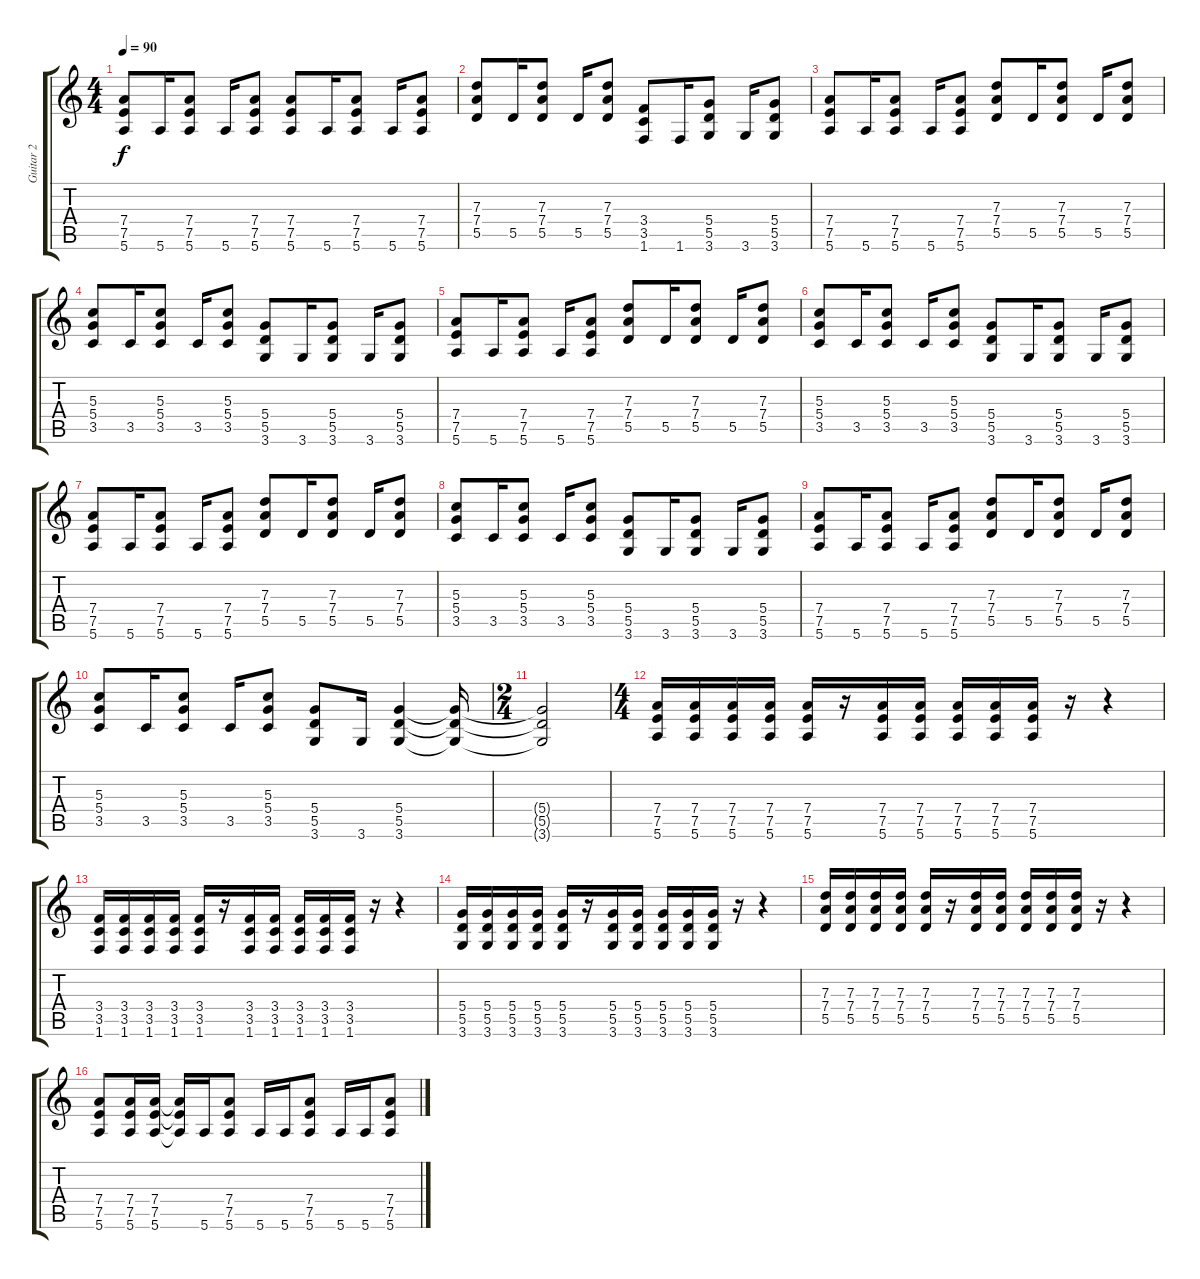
\track ("Guitar 2" "Guitar 2") {instrument acousticguitarnylon}
\staff {score tabs}
\tuning (E4 B3 G3 D3 A2 E2) {hide}
\ts (4 4)
\tempo 90
\clef g2
\ks c
(7.4 7.5 5.6).8{dy f} 5.6.16 (7.4 7.5 5.6).8 5.6.16 (7.4 7.5 5.6).8 (7.4 7.5 5.6).8 5.6.16 (7.4 7.5 5.6).8 5.6.16 (7.4 7.5 5.6).8 |
(7.3 7.4 5.5).8 5.5.16 (7.3 7.4 5.5).8 5.5.16 (7.3 7.4 5.5).8 (3.4 3.5 1.6).8 1.6.16 (5.4 5.5 3.6).8 3.6.16 (5.4 5.5 3.6).8 |
(7.4 7.5 5.6).8 5.6.16 (7.4 7.5 5.6).8 5.6.16 (7.4 7.5 5.6).8 (7.3 7.4 5.5).8 5.5.16 (7.3 7.4 5.5).8 5.5.16 (7.3 7.4 5.5).8 |
(5.3 5.4 3.5).8 3.5.16 (5.3 5.4 3.5).8 3.5.16 (5.3 5.4 3.5).8 (5.4 5.5 3.6).8 3.6.16 (5.4 5.5 3.6).8 3.6.16 (5.4 5.5 3.6).8 |
(7.4 7.5 5.6).8 5.6.16 (7.4 7.5 5.6).8 5.6.16 (7.4 7.5 5.6).8 (7.3 7.4 5.5).8 5.5.16 (7.3 7.4 5.5).8 5.5.16 (7.3 7.4 5.5).8 |
(5.3 5.4 3.5).8 3.5.16 (5.3 5.4 3.5).8 3.5.16 (5.3 5.4 3.5).8 (5.4 5.5 3.6).8 3.6.16 (5.4 5.5 3.6).8 3.6.16 (5.4 5.5 3.6).8 |
(7.4 7.5 5.6).8 5.6.16 (7.4 7.5 5.6).8 5.6.16 (7.4 7.5 5.6).8 (7.3 7.4 5.5).8 5.5.16 (7.3 7.4 5.5).8 5.5.16 (7.3 7.4 5.5).8 |
(5.3 5.4 3.5).8 3.5.16 (5.3 5.4 3.5).8 3.5.16 (5.3 5.4 3.5).8 (5.4 5.5 3.6).8 3.6.16 (5.4 5.5 3.6).8 3.6.16 (5.4 5.5 3.6).8 |
(7.4 7.5 5.6).8 5.6.16 (7.4 7.5 5.6).8 5.6.16 (7.4 7.5 5.6).8 (7.3 7.4 5.5).8 5.5.16 (7.3 7.4 5.5).8 5.5.16 (7.3 7.4 5.5).8 |
(5.3 5.4 3.5).8 3.5.16 (5.3 5.4 3.5).8 3.5.16 (5.3 5.4 3.5).8 (5.4 5.5 3.6).8 3.6.16 (5.4 5.5 3.6).4 (5.4{t} 5.5{t} 3.6{t}).16 |
\ts (2 4)
(5.4{t} 5.5{t} 3.6{t}).2 |
\ts (4 4)
(7.4 7.5 5.6).16 (7.4 7.5 5.6).16 (7.4 7.5 5.6).16 (7.4 7.5 5.6).16 (7.4 7.5 5.6).16 r.16 (7.4 7.5 5.6).16 (7.4 7.5 5.6).16 (7.4 7.5 5.6).16 (7.4 7.5 5.6).16 (7.4 7.5 5.6).16 r.16 r.4 |
(3.4 3.5 1.6).16 (3.4 3.5 1.6).16 (3.4 3.5 1.6).16 (3.4 3.5 1.6).16 (3.4 3.5 1.6).16 r.16 (3.4 3.5 1.6).16 (3.4 3.5 1.6).16 (3.4 3.5 1.6).16 (3.4 3.5 1.6).16 (3.4 3.5 1.6).16 r.16 r.4 |
(5.4 5.5 3.6).16 (5.4 5.5 3.6).16 (5.4 5.5 3.6).16 (5.4 5.5 3.6).16 (5.4 5.5 3.6).16 r.16 (5.4 5.5 3.6).16 (5.4 5.5 3.6).16 (5.4 5.5 3.6).16 (5.4 5.5 3.6).16 (5.4 5.5 3.6).16 r.16 r.4 |
(7.3 7.4 5.5).16 (7.3 7.4 5.5).16 (7.3 7.4 5.5).16 (7.3 7.4 5.5).16 (7.3 7.4 5.5).16 r.16 (7.3 7.4 5.5).16 (7.3 7.4 5.5).16 (7.3 7.4 5.5).16 (7.3 7.4 5.5).16 (7.3 7.4 5.5).16 r.16 r.4 |
(7.4 7.5 5.6).8{instrument distortionguitar} (7.4 7.5 5.6).16 (7.4 7.5 5.6).16 (7.4{t} 7.5{t} 5.6{t}).16 5.6.16 (7.4 7.5 5.6).8 5.6.16 5.6.16 (7.4 7.5 5.6).8 5.6.16 5.6.16 (7.4 7.5 5.6).8
